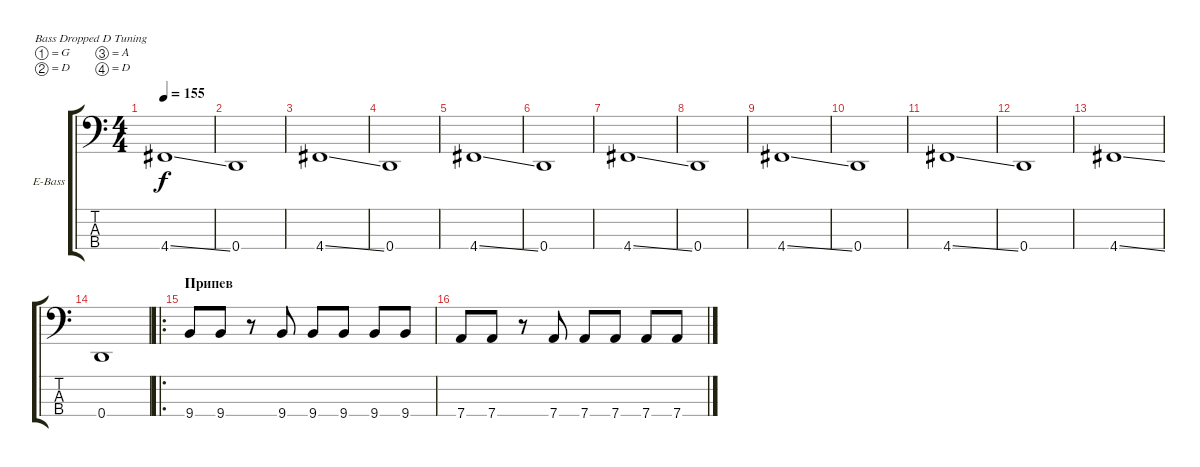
\bracketExtendMode groupsimilarinstruments
\firstSystemTrackNameOrientation horizontal
\otherSystemsTrackNameOrientation horizontal
\track ("Bass" "E-Bass") {instrument electricbassfinger}
\staff {score tabs}
\tuning (G2 D2 A1 D1)
\ts (4 4)
\tempo 155
\clef f4
\ks c
4.4{ss}.1{dy f} |
0.4.1 |
4.4{ss}.1 |
0.4.1 |
4.4{ss}.1 |
0.4.1 |
4.4{ss}.1 |
0.4.1 |
4.4{ss}.1 |
0.4.1 |
4.4{ss}.1 |
0.4.1 |
4.4{ss}.1 |
0.4.1 |
\ro
\section ("" "Припев")
9.4.8 9.4.8 r.8 9.4.8 9.4.8 9.4.8 9.4.8 9.4.8 |
7.4.8 7.4.8 r.8 7.4.8 7.4.8 7.4.8 7.4.8 7.4.8
